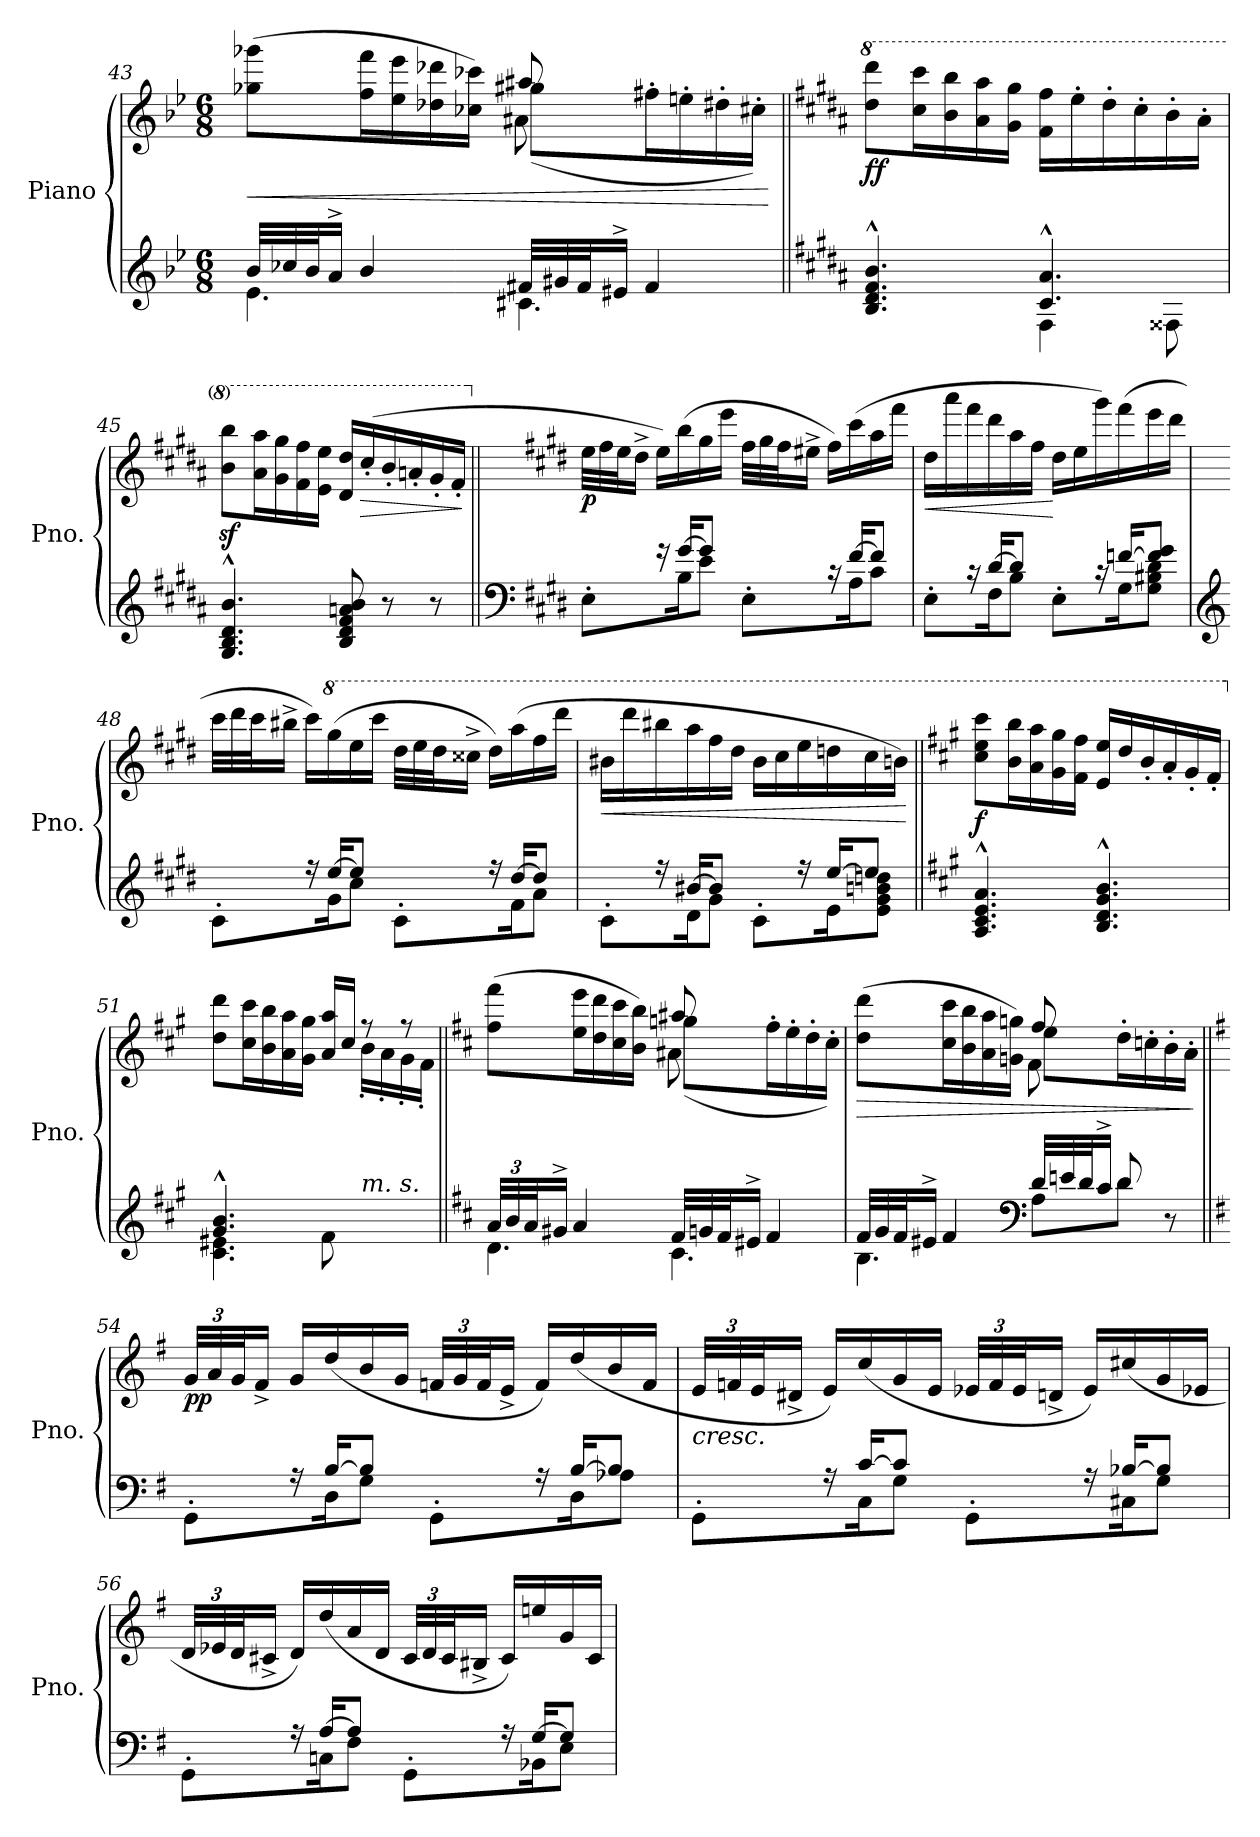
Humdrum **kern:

**kern	**kern	**dynam
*part1	*part1	*part1
*staff2	*staff1	*staff1/2
*I"Piano	*	*
*I'Pno.	*	*
!!LO:PB:g=z
*clefG2	*clefG2	*
*k[b-e-]	*k[b-e-]	*
*M6/8	*M6/8	*
*Xtuplet	*	*
=43	=43	=43
*^	*	*
!	!	!	!LO:HP:b
*	*	*^	*
*	*	*	*^	*
48b-/LLL	4.e-\	4.ryy	(>8gg-X\ 8ggg-X\L	4.ryy	<
48cc-X/	.	.	.	.	.
48b-/J	.	.	.	.	.
16a^/JJ	.	.	.	.	.
4b-/	.	.	16ff\ 16fff\L	.	.
.	.	.	16ee-\ 16eee-\	.	.
.	.	.	16dd-X\ 16ddd-X\	.	.
.	.	.	16cc-X\ 16ccc-X\JJ)	.	.
48f#X/LLL	4.c#X\	8aa#X/	(>8gg#X\L	8a#X\	.
48g#X/	.	.	.	.	.
48f#/J	.	.	.	.	.
16e#X^/JJ	.	.	.	.	.
4f#/	.	4ryy	16ff#X'\L	4ryy	.
.	.	.	16een'\	.	.
.	.	.	16dd#X'\	.	.
.	.	.	16cc#X'\JJ)	.	.
*v	*v	*	*	*	*
*	*v	*v	*v	*
.	.	[
=44||	=44||	=44||
*k[f#c#g#d#a#]	*k[f#c#g#d#a#]	*
*^	*	*
*	*	*8va	*
!	!	!	!LO:DY:b
4.B/^^ 4.d#/^^ 4.f#/^^ 4.b/^^	4.ryy	8ddd#\ 8dddd#\L	ff
.	.	16ccc#\ 16cccc#\L	.
.	.	16bb\ 16bbb\	.
.	.	16aa#\ 16aaa#\	.
.	.	16gg#\ 16ggg#\JJ	.
4.c#/^^ 4.a#/^^	4F#\	16ff#\ 16fff#\LL	.
.	.	16eee'\	.
.	.	16ddd#'\	.
.	.	16ccc#'\	.
.	8F##X\	16bb'\	.
.	.	16aa#'\JJ	.
*v	*v	*	*
=45	=45	=45
4.G#/^^ 4.B/^^ 4.d#/^^ 4.b/^^	8bb\z< 8bbb\z<L	.
.	16aa#\ 16aaa#\L	.
.	16gg#\ 16ggg#\	.
.	16ff#\ 16fff#\	.
.	16ee\ 16eee\JJ	.
8B/ 8d#/ 8f#/ 8an/ 8b/	16dd#/ 16ddd#/LL	.
!	!	!LO:HP:b
.	(>16ccc#'/	>
8r	16bb'/	.
.	16aan'/	.
8r	16gg#'/	.
.	16ff#'/JJ	.
.	.	]
!!LO:LB:g=z
=46||	=46||	=46||
*clefF4	*	*
*k[f#c#g#d#]	*k[f#c#g#d#]	*
*^	*	*
*	*	*X8va	*
*	*	*Xtuplet	*
!	!	!	!LO:DY:b
8.ryy	8E'\L	48ee\LLL	p
.	.	48ff#\	.
.	.	48ee\J	.
.	.	16dd#^\JJ	.
.	16rg	16ee\LL)	.
[16g#/KL	16B\K	(>16bb\	.
8g#/J]	8e\J	16gg#\	.
.	.	16eee\JJ	.
8.ryy	8E'\L	48ff#\LLL	.
.	.	48gg#\	.
.	.	48ff#\J	.
.	.	16ee#X^\JJ	.
.	16rc	16ff#\LL)	.
[16f#/KL	16A\K	(>16ccc#\	.
8f#/J]	8c#\J	16aa\	.
.	.	16fff#\JJ	.
=47	=47	=47	=47
!	!	!	!LO:HP:b
8.ryy	8E'\L	16dd#\LL	<
.	.	16aaa\	.
.	16rc	16fff#\	.
[16d#/KL	16F#\K	16ddd#\	.
8d#/J]	8B\J	16aa\	.
.	.	16ff#\JJ	.
8.ryy	8E'\L	16dd#\LL	[
.	.	16ee\	.
.	16rc	16ggg#\)	.
[16fn/KL	16G#\K	(>16fff#\	.
8f/] 8g#/J	8G#\ 8B#X\ 8d#\J	16eee\	.
.	.	16ddd#\JJ	.
=48	=48	=48	=48
*clefG2	*	*	*
8.ryy	8c#'\L	48ccc#\LLL	.
.	.	48ddd#\	.
.	.	48ccc#\J	.
.	.	16bb#X^\JJ	.
.	16rff	16ccc#\LL)	.
*	*	*8va	*
[16ee/KL	16g#\K	(>16ggg#\	.
8ee/J]	8cc#\J	16eee\	.
.	.	16cccc#\JJ	.
8.ryy	8c#'\L	48ddd#\LLL	.
.	.	48eee\	.
.	.	48ddd#\J	.
.	.	16ccc##X^\JJ	.
.	16rff	16ddd#\LL)	.
[16dd#/KL	16f#\K	(>16aaa\	.
8dd#/J]	8a\J	16fff#\	.
.	.	16dddd#\JJ	.
!!LO:LB:g=z
=49	=49	=49	=49
!	!	!	!LO:HP:b
8.ryy	8c#'\L	16bb#X\LL	<
.	.	16dddd#\	.
.	16rff	16bbb#X\	.
[16b#X/KL	16d#\K	16aaa\	.
8b#/J]	8g#\J	16fff#\	.
.	.	16ddd#\JJ	.
8.ryy	8c#'\L	16bb#\LL	.
.	.	16ccc#\	.
.	16rff	16eee\	.
[16ee/KL	16e\K	16dddn\	.
8ee/J]	8e\ 8g#\ 8bn\ 8ddn\J	16ccc#\	.
.	.	16bbn\JJ)	.
*v	*v	*	*
.	.	[
=50||	=50||	=50||
*k[f#c#g#]	*k[f#c#g#]	*
!	!	!LO:DY:b
4.A/^^ 4.c#/^^ 4.e/^^ 4.a/^^	8ccc#\ 8eee\ 8cccc#\L	f
.	16bb\ 16bbb\L	.
.	16aa\ 16aaa\	.
.	16gg#\ 16ggg#\	.
.	16ff#\ 16fff#\JJ	.
4.B/^^ 4.d/^^ 4.g#/^^ 4.b/^^	16ee/ 16eee/LL	.
.	16ddd/	.
.	16bb'/	.
.	16aa'/	.
.	16gg#'/	.
.	16ff#'/JJ	.
=51	=51	=51
*^	*	*
*	*	*X8va	*
*	*	*^	*
4.g#/^^ 4.b/^^	4.c#\ 4.e#X\	8dd\ 8ddd\L	2ryy	.
.	.	16cc#\ 16ccc#\L	.	.
.	.	16b\ 16bb\	.	.
.	.	16a\ 16aa\	.	.
.	.	16g#\ 16gg#\JJ	.	.
8ryy	8f#\	16a/ 16aa/LL	.	.
.	.	16cc#/JJ	.	.
!LO:TX:a:i:t=m. s.	!	!	!	!
4ryy	4ryy	8rff	16b'\LL	.
.	.	.	16a'\	.
.	.	8rff	16g#'\	.
.	.	.	16f#'\JJ	.
*	*	*v	*v	*
!!LO:LB:g=z
=52||	=52||	=52||	=52||
*k[f#c#]	*	*k[f#c#]	*
*tuplet	*	*	*
*Xbrackettup	*	*	*
*	*	*^	*
*	*	*	*^	*
48a/LLL	4.d\	4.ryy	(>8ff#\ 8fff#\L	4.ryy	.
48b/	.	.	.	.	.
48a/J	.	.	.	.	.
16g#X^/JJ	.	.	.	.	.
4a/	.	.	16ee\ 16eee\L	.	.
.	.	.	16dd\ 16ddd\	.	.
.	.	.	16cc#\ 16ccc#\	.	.
.	.	.	16b\ 16bb\JJ)	.	.
*Xtuplet	*	*	*	*	*
48f#/LLL	4.c#\	8aa#X/	(>8ggn\L	8a#X\	.
48gn/	.	.	.	.	.
48f#/J	.	.	.	.	.
16e#X^/JJ	.	.	.	.	.
4f#/	.	4ryy	16ff#'\L	4ryy	.
.	.	.	16ee'\	.	.
.	.	.	16dd'\	.	.
.	.	.	16cc#'\JJ)	.	.
=53	=53	=53	=53	=53	=53
!	!	!	!	!	!LO:HP:b
48f#/LLL	4.B\	4.ryy	(>8dd\ 8ddd\L	4.ryy	>
48g/	.	.	.	.	.
48f#/J	.	.	.	.	.
16e#X^/JJ	.	.	.	.	.
4f#/	.	.	16cc#\ 16ccc#\L	.	.
.	.	.	16b\ 16bb\	.	.
.	.	.	16a\ 16aa\	.	.
.	.	.	16gn\ 16ggn\JJ)	.	.
*clefF4	*	*	*	*	*
48d/LLL	8A\L	8ff#/	8ee\L	8f#\	.
48en/	.	.	.	.	.
48d/J	.	.	.	.	.
16c#^/JJ	.	.	.	.	.
8d/	8d\J	4ryy	16dd'\L	4ryy	.
.	.	.	16ccn'\	.	.
8r	8ryy	.	16b'\	.	.
.	.	.	16a'\JJ	.	.
*v	*v	*	*	*	*
*	*v	*v	*v	*
.	.	]
=54||	=54||	=54||
*k[f#]	*k[f#]	*
*^	*	*
*	*	*tuplet	*
*	*	*Xbrackettup	*
!	!	!	!LO:DY:b
8.ryy	8GG'\L	48g/LLL	pp
.	.	48a/	.
.	.	48g/J	.
.	.	16f#^/JJ	.
.	16rA	16g/LL	.
[16B/KL	16D\K	(<16dd/	.
8B/J]	8G\J	16b/	.
.	.	16g/JJ	.
8.ryy	8GG'\L	48fn/LLL	.
.	.	48g/	.
.	.	48f/J	.
.	.	16e^/JJ	.
.	16rA	16f/LL)	.
[16B/KL	16D\K	(<16dd/	.
8B/J]	8A-X\J	16b/	.
.	.	16f/JJ	.
!!LO:LB:g=z
=55	=55	=55	=55
!	!	!LO:TX:b:i:t=cresc.	!
8.ryy	8GG'\L	48e/LLL	.
.	.	48fn/	.
.	.	48e/J	.
.	.	16d#X^/JJ	.
.	16rA	16e/LL)	.
[16c/KL	16C\K	(<16cc/	.
8c/J]	8G\J	16g/	.
.	.	16e/JJ	.
8.ryy	8GG'\L	48e-X/LLL	.
.	.	48f/	.
.	.	48e-/J	.
.	.	16dn^/JJ	.
.	16rA	16e-/LL)	.
[16B-X/KL	16C#X\K	(<16cc#X/	.
8B-/J]	8G\J	16g/	.
.	.	16e-X/JJ	.
=56	=56	=56	=56
8.ryy	8GG'\L	48d/LLL	.
.	.	48e-X/	.
.	.	48d/J	.
.	.	16c#X^/JJ	.
.	16rA	16d/LL)	.
[16A/KL	16Cn\K	(<16dd/	.
8A/J]	8F#\J	16a/	.
.	.	16d/JJ	.
8.ryy	8GG'\L	48c#/LLL	.
.	.	48d/	.
.	.	48c#/J	.
.	.	16B#X^/JJ	.
.	16rA	16c#/LL)	.
[16G/KL	16BB-X\K	16een/	.
8G/J]	8E\J	16g/	.
.	.	16c#/JJ	.
*v	*v	*	*
=	=	=
*-	*-	*-
